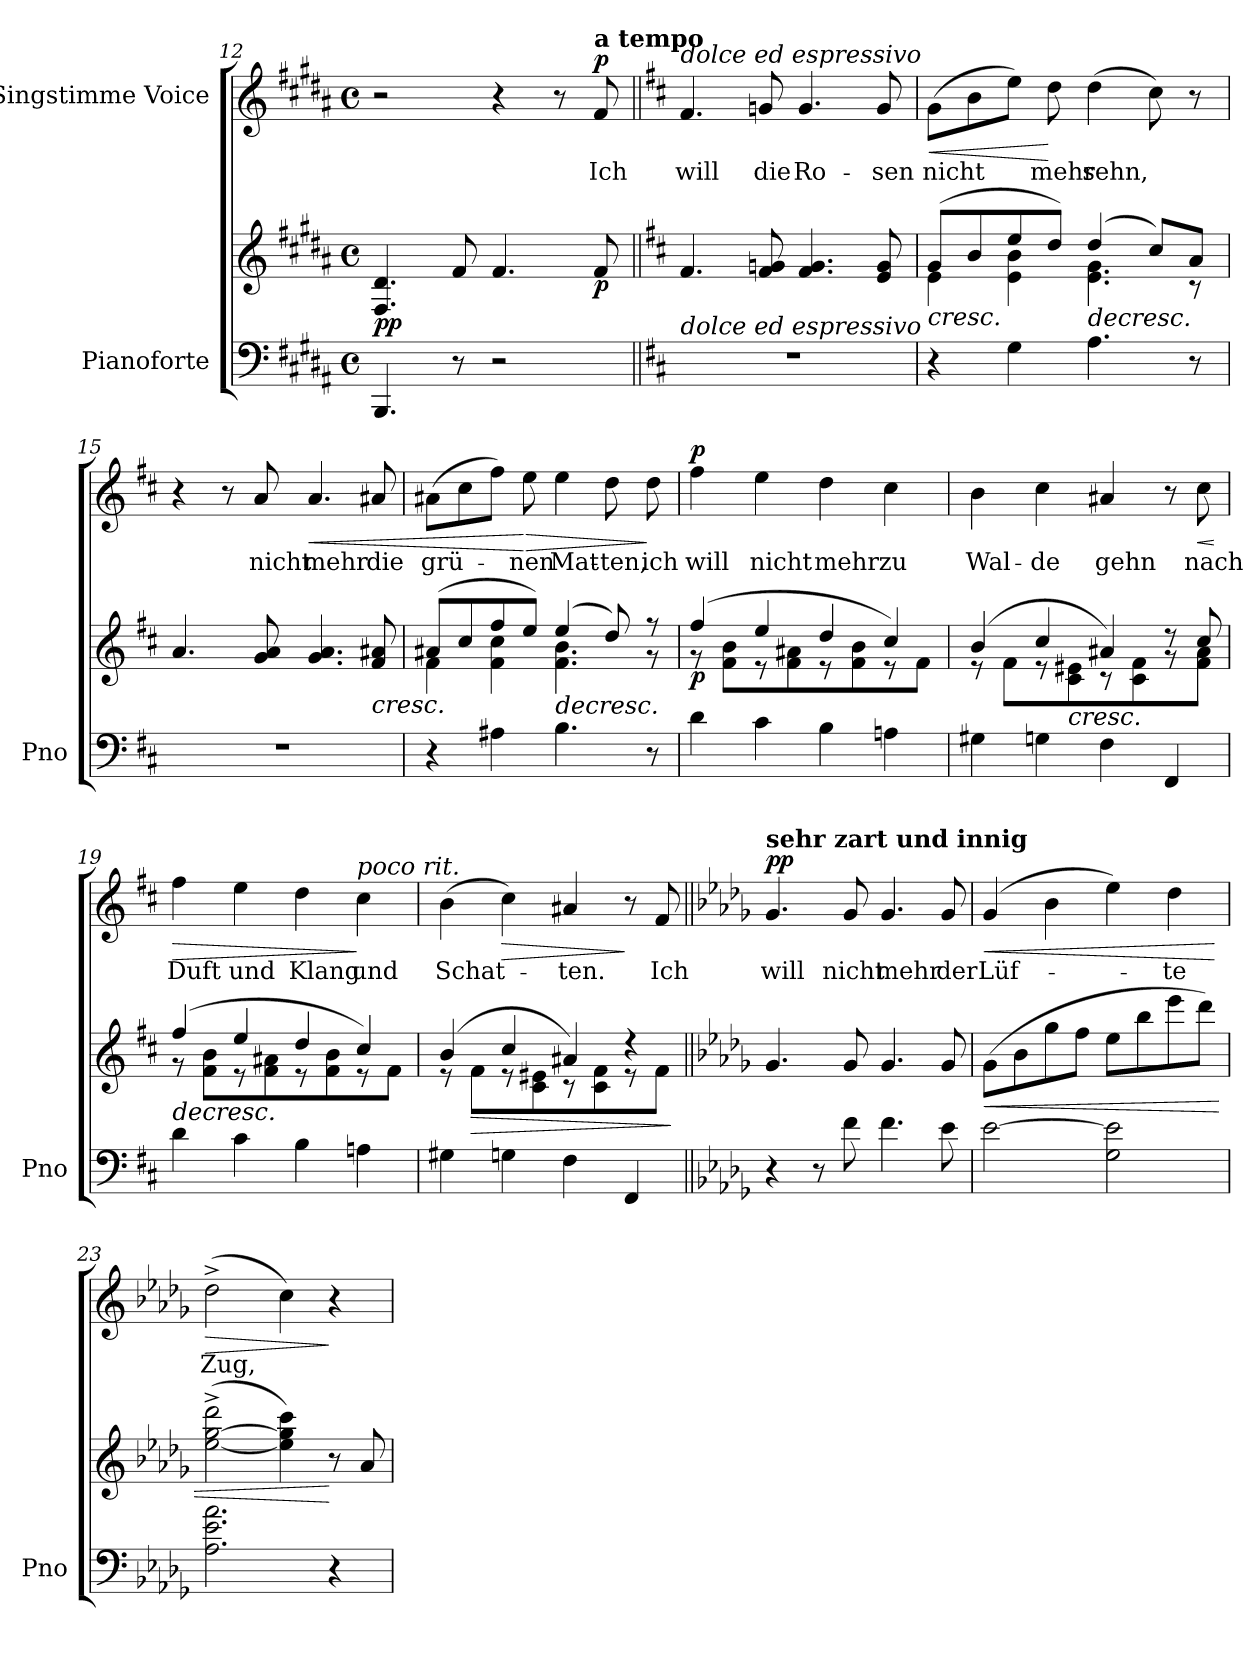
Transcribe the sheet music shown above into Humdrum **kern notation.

**kern	**kern	**dynam	**kern	**text	**dynam
*part2	*part2	*part2	*part1	*part1	*part1
*staff3	*staff2	*staff2/3	*staff1	*staff1	*staff1
*I"Pianoforte	*	*	*I"Singstimme Voice	*	*
*I'Pno	*	*	*	*	*
*clefF4	*clefG2	*	*clefG2	*	*
*k[f#c#g#d#a#]	*k[f#c#g#d#a#]	*	*k[f#c#g#d#a#]	*	*
*M4/4	*M4/4	*	*M4/4	*	*
*met(c)	*met(c)	*	*met(c)	*	*
=12	=12	=12	=12	=12	=12
!	!	!LO:DY:b	!	!	!
4.BBB/	4.F#/ 4.d#/	pp	2r	.	.
8r	8f#/	.	.	.	.
2r	4.f#/	.	4r	.	.
.	.	.	8r	.	.
!	!	!	!LO:TX:a:B:t=a tempo	!	!
!	!	!LO:DY:b	!	!	!LO:DY:a
.	8f#/	p	8f#/	Ich	p
=13||	=13||	=13||	=13||	=13||	=13||
*k[f#c#]	*k[f#c#]	*	*k[f#c#]	*	*
!	!	!	!LO:TX:a:i:t=dolce ed espressivo	!	!
!LO:TX:a:i:t=dolce ed espressivo	!	!	!	!	!
1r	4.f#/	.	4.f#/	will	.
.	8f#/ 8gn/	.	8gn/	die	.
.	4.f#/ 4.g/	.	4.g/	Ro-	.
.	8e/ 8g/	.	8g/	-sen	.
=14	=14	=14	=14	=14	=14
!	!	!LO:HP:b	!	!	!LO:HP:b
*	*^	*	*	*	*
4r	(8g/L	4e\	<	(8g\L	nicht	<
.	8b/	.	.	8b\	.	.
4G\	8ee/	4e\ 4b\	.	8ee\J)	.	.
.	8dd/J)	.	.	8dd\	mehr	[
!	!	!	!LO:HP:b	!	!	!
4.A\	(4dd/	4.e\ 4.g\	>	(4dd\	sehn,	.
.	8cc#/L)	.	.	8cc#\)	.	.
8r	8a/J	8r	.	8r	.	.
*	*v	*v	*	*	*	*
.	.	[	.	.	.
=15	=15	=15	=15	=15	=15
1r	4.a/	.	4r	.	.
.	.	.	8r	.	.
.	8g/ 8a/	.	8a/	nicht	.
!	!	!	!	!	!LO:HP:b
.	4.g/ 4.a/	.	4.a/	mehr	<
!	!	!LO:HP:b	!	!	!
.	8f#/ 8a#X/	<	8a#X/	die	.
=16	=16	=16	=16	=16	=16
*	*^	*	*	*	*
4r	(8a#X/L	4f#\	.	(8a#X\L	grü-	.
.	8cc#/	.	.	8cc#\	.	.
4A#X\	8ff#/	4f#\ 4cc#\	.	8ff#\J)	.	.
!	!	!	!	!	!	!LO:HP:n=1:b
.	8ee/J)	.	.	8ee\	-nen	[ >
!	!	!	!LO:HP:n=1:b	!	!	!
4.B\	(4ee/	4.f#\ 4.b\	] >	4ee\	Mat-	.
.	8dd/)	.	.	8dd\	-ten,	.
8r	8r	8r	[	8dd\	ich	]
=17	=17	=17	=17	=17	=17	=17
!	!	!	!LO:DY:b	!	!	!LO:DY:a
4d\	(4ff#/	8r	p	4ff#\	will	p
.	.	8f#\ 8b\L	.	.	.	.
4c#\	4ee/	8r	.	4ee\	nicht	.
.	.	8f#\ 8a#X\	.	.	.	.
4B\	4dd/	8r	.	4dd\	mehr	.
.	.	8f#\ 8b\	.	.	.	.
4An\	4cc#/)	8r	.	4cc#\	zu	.
.	.	8f#\J	.	.	.	.
=18	=18	=18	=18	=18	=18	=18
4G#X\	(4b/	8r	.	4b\	Wal-	.
.	.	8f#\L	.	.	.	.
4Gn\	4cc#/	8r	.	4cc#\	-de	.
!	!	!	!LO:HP:b	!	!	!
.	.	8c#\ 8e#X\	<	.	.	.
4F#\	4a#X/)	8r	.	4a#X/	gehn	.
.	.	8c#\ 8f#\	.	.	.	.
4FF#/	8r	8r	.	8r	.	.
!	!	!	!	!	!	!LO:HP:b
.	8cc#/	8f#\ 8a#\J	.	8cc#\	nach	<
*	*v	*v	*	*	*	*
.	.	]	.	.	[
=19	=19	=19	=19	=19	=19
!	!	!LO:HP:b	!	!	!LO:HP:b
*	*^	*	*	*	*
4d\	(4ff#/	8r	>	4ff#\	Duft	>
.	.	8f#\ 8b\L	.	.	.	.
4c#\	4ee/	8r	.	4ee\	und	.
.	.	8f#\ 8a#X\	.	.	.	.
4B\	4dd/	8r	[	4dd\	Klang	.
.	.	8f#\ 8b\	.	.	.	.
!	!	!	!	!LO:TX:a:i:t=poco rit.	!	!
4An\	4cc#/)	8r	.	4cc#\	und	]
.	.	8f#\J	.	.	.	.
=20	=20	=20	=20	=20	=20	=20
4G#X\	(4b/	8r	.	(4b\	Schat-	.
!	!	!	!LO:HP:b	!	!	!
.	.	8f#\L	>	.	.	.
!	!	!	!	!	!	!LO:HP:b
4Gn\	4cc#/	8r	.	4cc#\)	.	>
.	.	8c#\ 8e#X\	.	.	.	.
4F#\	4a#X/)	8r	.	4a#X/	-ten.	.
.	.	8c#\ 8f#\	.	.	.	.
4FF#/	4r	8r	.	8r	.	]
.	.	8f#\J	.	8f#/	Ich	.
*	*v	*v	*	*	*	*
.	.	]	.	.	.
=21||	=21||	=21||	=21||	=21||	=21||
*k[b-e-a-d-g-]	*k[b-e-a-d-g-]	*	*k[b-e-a-d-g-]	*	*
!	!	!	!LO:TX:a:B:t=sehr zart und innig	!	!
!	!	!LO:DY:b	!	!	!
!	!	!LO:DY:n=1:b	!	!	!LO:DY:a
4r	4.g-/	pp other-dynamics	4.g-/	will	pp
8r	.	.	.	.	.
8f\	8g-/	.	8g-/	nicht	.
4.f\	4.g-/	.	4.g-/	mehr	.
8e-\	8g-/	.	8g-/	der	.
=22	=22	=22	=22	=22	=22
!	!	!LO:HP:b	!	!	!LO:HP:b
[2e-\	(8g-\L	<	(4g-/	Lüf-	<
.	8b-\	.	.	.	.
.	8gg-\	.	4b-\	.	.
.	8ff\J	.	.	.	.
2G-\ 2e-\]	8ee-\L	.	4ee-\)	.	.
.	8bb-\	.	.	.	.
.	8eee-\	.	4dd-\	-te	.
.	8ddd-\J)	.	.	.	.
.	.	]	.	.	[
=23	=23	=23	=23	=23	=23
!	!	!	!	!	!LO:HP:b
2.A-\ 2.e-\ 2.a-\	(>[2ee-\^ [2gg-\^ 2ddd-\^	.	(2dd-^\	Zug,	>
.	4ee-\] 4gg-\] 4ccc\)	.	4cc\)	.	.
4r	8r	[	4r	.	]
.	8a-/	.	.	.	.
=	=	=	=	=	=
*-	*-	*-	*-	*-	*-
